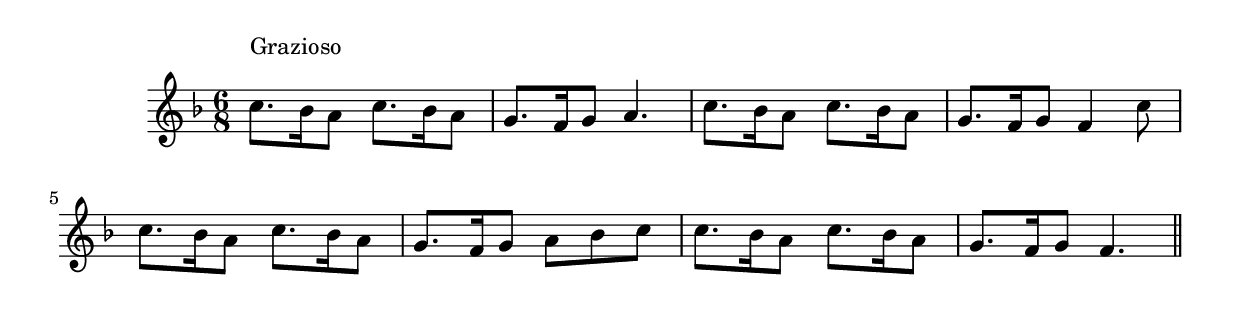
\version "2.14.0"
%{\header {
  title = "The Beggar Girl (England)"
  composer = "anonymous"
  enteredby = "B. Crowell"
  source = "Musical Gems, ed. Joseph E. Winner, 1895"
}%}
\score{{\key f \major
\time 6/8
%{\tempo 8=240
%}\relative c'' {
  c8.^\markup{\column { "Grazioso" " " }} bes16 a8 c8. bes16 a8 | g8. f16 g8 a4. |
  c8. bes16 a8 c8. bes16 a8 | g8. f16 g8 f4 c'8 |
  c8. bes16 a8 c8. bes16 a8 | g8. f16 g8 a bes c |
  c8. bes16 a8 c8. bes16 a8 | g8. f16 g8 f4.
  \bar "||"
}

}}